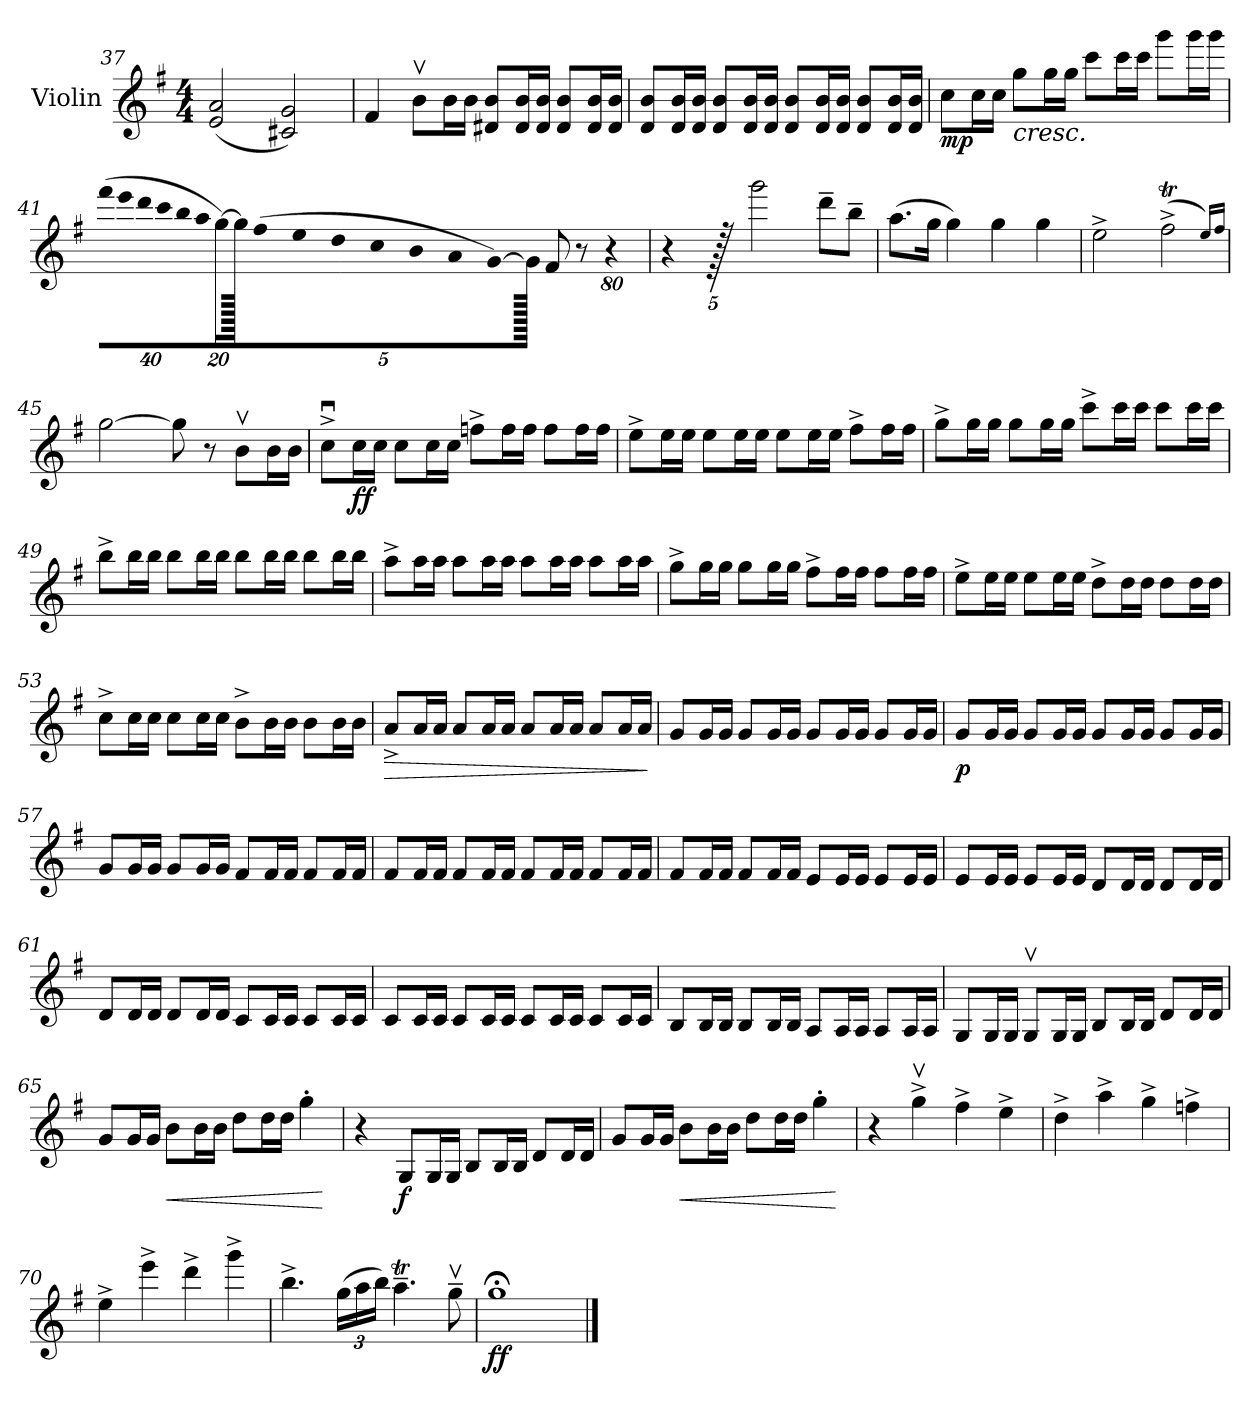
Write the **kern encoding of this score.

**kern	**dynam
*part1	*part1
*staff1	*staff1
*I"Violin	*
*I'Vln.	*
*clefG2	*
*k[f#]	*
*M4/4	*
=37	=37
(<2e/ 2a/	.
2c#X/ 2g/)	.
!!LO:LB:g=z
=38	=38
4f#/	.
8bv\L	.
16b\L	.
16b\JJ	.
8d#X/ 8b/L	.
16d#/ 16b/L	.
16d#/ 16b/JJ	.
8d#/ 8b/L	.
16d#/ 16b/L	.
16d#/ 16b/JJ	.
=39	=39
8d/ 8b/L	.
16d/ 16b/L	.
16d/ 16b/JJ	.
8d/ 8b/L	.
16d/ 16b/L	.
16d/ 16b/JJ	.
8d/ 8b/L	.
16d/ 16b/L	.
16d/ 16b/JJ	.
8d/ 8b/L	.
16d/ 16b/L	.
16d/ 16b/JJ	.
!!LO:LB:g=z
=40	=40
!	!LO:DY:b
8cc\L	mp
16cc\L	.
16cc\JJ	.
!LO:TX:b:i:t=cresc.	!
8gg\L	.
16gg\L	.
16gg\JJ	.
8ccc\L	.
16ccc\L	.
16ccc\JJ	.
8ggg\L	.
16ggg\L	.
16ggg\JJ	.
=41	=41
*Xbrackettup	*
!LO:N:vis=16	!
(>640%23fff#\LL	.
!LO:N:vis=16	!
640%23eee\	.
!LO:N:vis=16	!
640%23ddd\	.
!LO:N:vis=16	!
640%23ccc\	.
!LO:N:vis=16	!
640%23bb\	.
!LO:N:vis=16	!
640%23aa\	.
[320%11gg\JJ)	.
640gg\JJ]	.
!LO:N:vis=16	!
(>640%23ff#\LL	.
!LO:N:vis=16	!
640%23ee\	.
!LO:N:vis=16	!
640%23dd\	.
!LO:N:vis=16	!
640%23cc\	.
!LO:N:vis=16	!
640%23b\	.
!LO:N:vis=16	!
640%23a\	.
[320%11g\JJ)	.
640g\JJ]	.
8f#/	.
8r	.
320%79r	.
!!LO:LB:g=z
=42	=42
4r	.
320r	.
2ggg\	.
8ddd~\L	.
8bb~\J	.
=43	=43
(>8.aa\L	.
16gg\Jk	.
4gg\)	.
4gg\	.
4gg\	.
=44	=44
2ee^\	.
(>2ff#t^\	.
16qee/LL)	.
16qff#/JJ	.
=45	=45
[2gg\	.
8gg\]	.
8r	.
8bv\L	.
16b\L	.
16b\JJ	.
!!LO:LB:g=z
=46	=46
8ccu^\L	.
!	!LO:DY:b
16cc\L	ff
16cc\JJ	.
8cc\L	.
16cc\L	.
16cc\JJ	.
8ffn^\L	.
16ff\L	.
16ff\JJ	.
8ff\L	.
16ff\L	.
16ff\JJ	.
=47	=47
8ee^\L	.
16ee\L	.
16ee\JJ	.
8ee\L	.
16ee\L	.
16ee\JJ	.
8ee\L	.
16ee\L	.
16ee\JJ	.
8ff#^\L	.
16ff#\L	.
16ff#\JJ	.
=48	=48
8gg^\L	.
16gg\L	.
16gg\JJ	.
8gg\L	.
16gg\L	.
16gg\JJ	.
8ccc^\L	.
16ccc\L	.
16ccc\JJ	.
8ccc\L	.
16ccc\L	.
16ccc\JJ	.
!!LO:LB:g=z
=49	=49
8bb^\L	.
16bb\L	.
16bb\JJ	.
8bb\L	.
16bb\L	.
16bb\JJ	.
8bb\L	.
16bb\L	.
16bb\JJ	.
8bb\L	.
16bb\L	.
16bb\JJ	.
=50	=50
8aa^\L	.
16aa\L	.
16aa\JJ	.
8aa\L	.
16aa\L	.
16aa\JJ	.
8aa\L	.
16aa\L	.
16aa\JJ	.
8aa\L	.
16aa\L	.
16aa\JJ	.
=51	=51
8gg^\L	.
16gg\L	.
16gg\JJ	.
8gg\L	.
16gg\L	.
16gg\JJ	.
8ff#^\L	.
16ff#\L	.
16ff#\JJ	.
8ff#\L	.
16ff#\L	.
16ff#\JJ	.
!!LO:LB:g=z
=52	=52
8ee^\L	.
16ee\L	.
16ee\JJ	.
8ee\L	.
16ee\L	.
16ee\JJ	.
8dd^\L	.
16dd\L	.
16dd\JJ	.
8dd\L	.
16dd\L	.
16dd\JJ	.
=53	=53
8cc^\L	.
16cc\L	.
16cc\JJ	.
8cc\L	.
16cc\L	.
16cc\JJ	.
8b^\L	.
16b\L	.
16b\JJ	.
8b\L	.
16b\L	.
16b\JJ	.
=54	=54
!	!LO:HP:b
8a^/L	>
16a/L	.
16a/JJ	.
8a/L	.
16a/L	.
16a/JJ	.
8a/L	.
16a/L	.
16a/JJ	.
8a/L	.
16a/L	.
16a/JJ	.
.	]
!!LO:PB:g=z
=55	=55
8g/L	.
16g/L	.
16g/JJ	.
8g/L	.
16g/L	.
16g/JJ	.
8g/L	.
16g/L	.
16g/JJ	.
8g/L	.
16g/L	.
16g/JJ	.
=56	=56
!	!LO:DY:b
8g/L	p
16g/L	.
16g/JJ	.
8g/L	.
16g/L	.
16g/JJ	.
8g/L	.
16g/L	.
16g/JJ	.
8g/L	.
16g/L	.
16g/JJ	.
!!LO:LB:g=z
=57	=57
8g/L	.
16g/L	.
16g/JJ	.
8g/L	.
16g/L	.
16g/JJ	.
8f#/L	.
16f#/L	.
16f#/JJ	.
8f#/L	.
16f#/L	.
16f#/JJ	.
=58	=58
8f#/L	.
16f#/L	.
16f#/JJ	.
8f#/L	.
16f#/L	.
16f#/JJ	.
8f#/L	.
16f#/L	.
16f#/JJ	.
8f#/L	.
16f#/L	.
16f#/JJ	.
!!LO:LB:g=z
=59	=59
8f#/L	.
16f#/L	.
16f#/JJ	.
8f#/L	.
16f#/L	.
16f#/JJ	.
8e/L	.
16e/L	.
16e/JJ	.
8e/L	.
16e/L	.
16e/JJ	.
=60	=60
8e/L	.
16e/L	.
16e/JJ	.
8e/L	.
16e/L	.
16e/JJ	.
8d/L	.
16d/L	.
16d/JJ	.
8d/L	.
16d/L	.
16d/JJ	.
!!LO:LB:g=z
=61	=61
8d/L	.
16d/L	.
16d/JJ	.
8d/L	.
16d/L	.
16d/JJ	.
8c/L	.
16c/L	.
16c/JJ	.
8c/L	.
16c/L	.
16c/JJ	.
!!LO:LB:g=z
=62	=62
8c/L	.
16c/L	.
16c/JJ	.
8c/L	.
16c/L	.
16c/JJ	.
8c/L	.
16c/L	.
16c/JJ	.
8c/L	.
16c/L	.
16c/JJ	.
!!LO:LB:g=z
=63	=63
8B/L	.
16B/L	.
16B/JJ	.
8B/L	.
16B/L	.
16B/JJ	.
8A/L	.
16A/L	.
16A/JJ	.
8A/L	.
16A/L	.
16A/JJ	.
!!LO:LB:g=z
=64	=64
8G/L	.
16G/L	.
16G/JJ	.
8Gv/L	.
16G/L	.
16G/JJ	.
8B/L	.
16B/L	.
16B/JJ	.
8d/L	.
16d/L	.
16d/JJ	.
=65	=65
8g/L	.
16g/L	.
16g/JJ	.
!	!LO:HP:b
8b\L	<
16b\L	.
16b\JJ	.
8dd\L	.
16dd\L	.
16dd\JJ	.
4gg'\	.
.	[
!!LO:LB:g=z
=66	=66
4r	.
!	!LO:DY:b
8G/L	f
16G/L	.
16G/JJ	.
8B/L	.
16B/L	.
16B/JJ	.
8d/L	.
16d/L	.
16d/JJ	.
=67	=67
8g/L	.
16g/L	.
16g/JJ	.
!	!LO:HP:b
8b\L	<
16b\L	.
16b\JJ	.
8dd\L	.
16dd\L	.
16dd\JJ	.
4gg'\	.
.	[
=68	=68
4r	.
4ggv^\	.
4ff#^\	.
4ee^\	.
=69	=69
4dd^\	.
4aa^\	.
4gg^\	.
4ffn^\	.
=70	=70
4ee^\	.
4eee^\	.
4ddd^\	.
4ggg^\	.
!!LO:LB:g=z
=71	=71
4.bb^\	.
(>24gg\LL	.
24aa\	.
24bb\JJ)	.
4.aaT~\	.
8ggv~\	.
=72	=72
!	!LO:DY:b
1gg;<	ff
==	==
*-	*-
